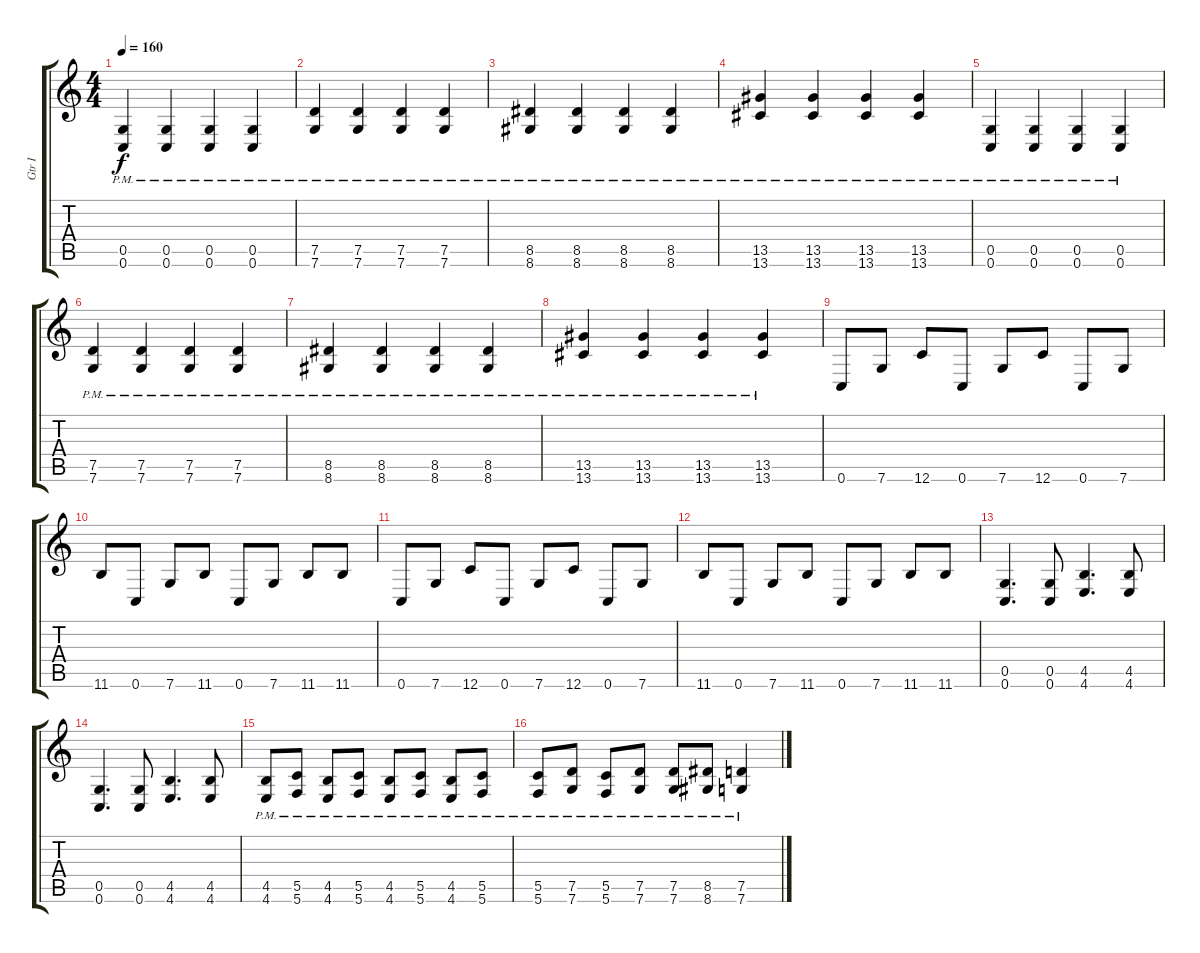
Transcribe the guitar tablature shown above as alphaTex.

\track ("Gtr I" "Gtr I") {instrument overdrivenguitar}
\staff {score tabs}
\tuning (D4 A3 F3 C3 G2 C2) {hide}
\ts (4 4)
\tempo 160
\clef g2
\ks c
(0.5{pm} 0.6{pm}).4{dy f} (0.5{pm} 0.6{pm}).4 (0.5{pm} 0.6{pm}).4 (0.5{pm} 0.6{pm}).4 |
(7.5{pm} 7.6{pm}).4 (7.5{pm} 7.6{pm}).4 (7.5{pm} 7.6{pm}).4 (7.5{pm} 7.6{pm}).4 |
(8.5{pm} 8.6{pm}).4 (8.5{pm} 8.6{pm}).4 (8.5{pm} 8.6{pm}).4 (8.5{pm} 8.6{pm}).4 |
(13.5{pm} 13.6{pm}).4 (13.5{pm} 13.6{pm}).4 (13.5{pm} 13.6{pm}).4 (13.5{pm} 13.6{pm}).4 |
(0.5{pm} 0.6{pm}).4 (0.5{pm} 0.6{pm}).4 (0.5{pm} 0.6{pm}).4 (0.5{pm} 0.6{pm}).4 |
(7.5{pm} 7.6{pm}).4 (7.5{pm} 7.6{pm}).4 (7.5{pm} 7.6{pm}).4 (7.5{pm} 7.6{pm}).4 |
(8.5{pm} 8.6{pm}).4 (8.5{pm} 8.6{pm}).4 (8.5{pm} 8.6{pm}).4 (8.5{pm} 8.6{pm}).4 |
(13.5{pm} 13.6{pm}).4 (13.5{pm} 13.6{pm}).4 (13.5{pm} 13.6{pm}).4 (13.5{pm} 13.6{pm}).4 |
0.6.8 7.6.8 12.6.8 0.6.8 7.6.8 12.6.8 0.6.8 7.6.8 |
11.6.8 0.6.8 7.6.8 11.6.8 0.6.8 7.6.8 11.6.8 11.6.8 |
0.6.8 7.6.8 12.6.8 0.6.8 7.6.8 12.6.8 0.6.8 7.6.8 |
11.6.8 0.6.8 7.6.8 11.6.8 0.6.8 7.6.8 11.6.8 11.6.8 |
(0.5 0.6).4{d} (0.5 0.6).8 (4.5 4.6).4{d} (4.5 4.6).8 |
(0.5 0.6).4{d} (0.5 0.6).8 (4.5 4.6).4{d} (4.5 4.6).8 |
(4.5{pm} 4.6{pm}).8 (5.5{pm} 5.6{pm}).8 (4.5{pm} 4.6{pm}).8 (5.5{pm} 5.6{pm}).8 (4.5{pm} 4.6{pm}).8 (5.5{pm} 5.6{pm}).8 (4.5{pm} 4.6{pm}).8 (5.5{pm} 5.6{pm}).8 |
(5.5{pm} 5.6{pm}).8 (7.5{pm} 7.6{pm}).8 (5.5{pm} 5.6{pm}).8 (7.5{pm} 7.6{pm}).8 (7.5{pm} 7.6{pm}).8 (8.5{pm} 8.6{pm}).8 (7.5{pm} 7.6{pm}).4
